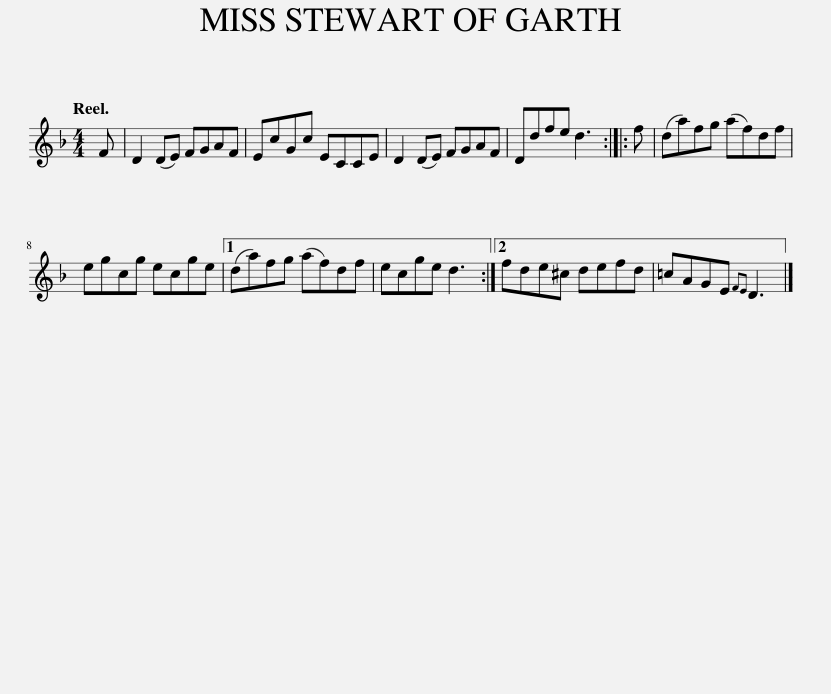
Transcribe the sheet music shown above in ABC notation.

X:1
L:1/8
Q:1/4=120
M:4/4
I:linebreak $
K:Dmin
V:1 treble
V:1
 F | D2 (DE) FGAF | EcGc ECCE | D2 (DE) FGAF | Ddfe d3 :: %5
 f | (da)fg (af)df |$ egcg ecge |1 (da)fg (af)df | ecge d3 :|2 %10
 fde^c defd | =cAGE{FE} D3 |] %12
